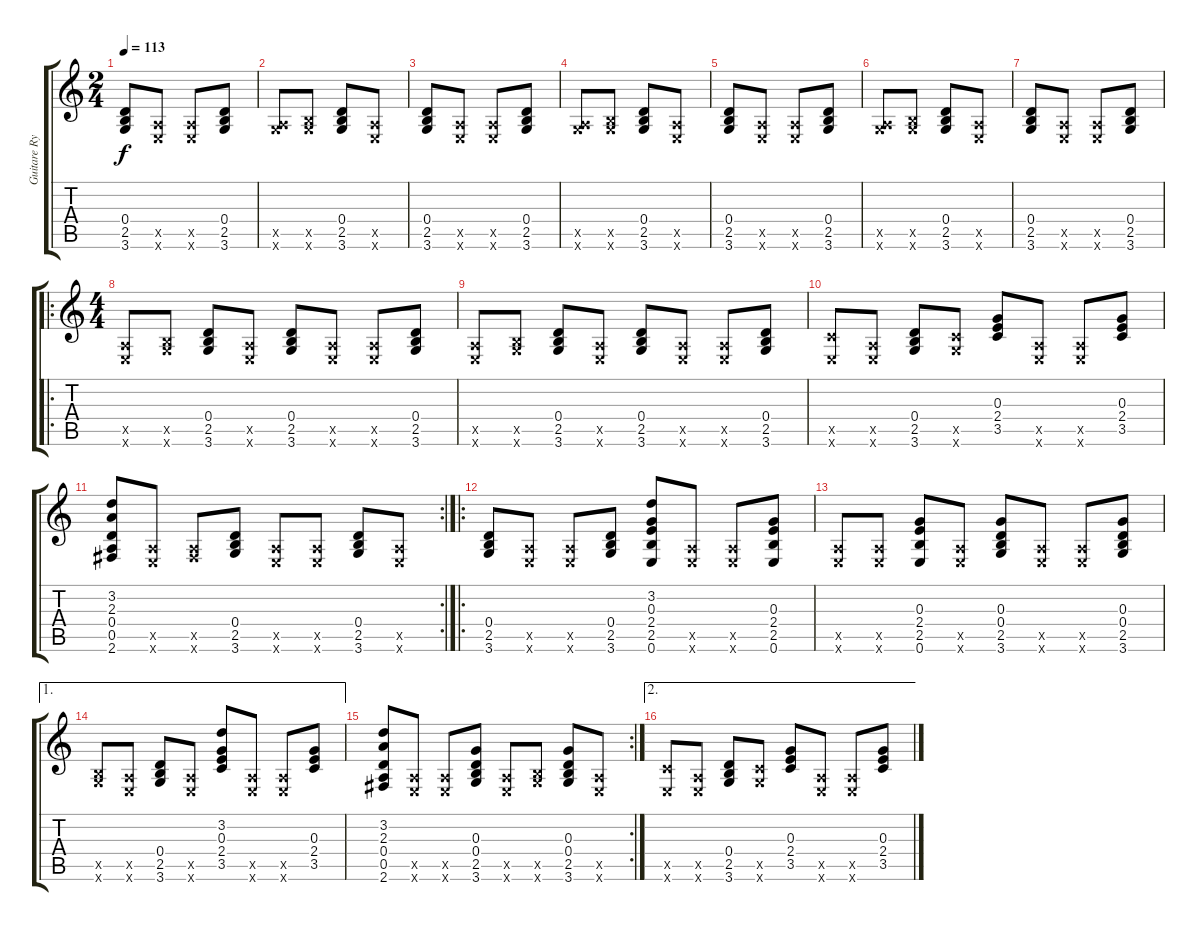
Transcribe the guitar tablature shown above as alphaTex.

\track ("Guitare Rythmique" "Guitare Ry") {instrument acousticguitarnylon}
\staff {score tabs}
\tuning (E4 B3 G3 D3 A2 E2) {hide}
\ts (2 4)
\tempo 113
\clef g2
\ks c
(0.4 2.5 3.6).8{dy f instrument acousticguitarnylon} (0.5{x} 0.6{x}).8 (0.5{x} 0.6{x}).8 (0.4 2.5 3.6).8 |
(0.5{x} 3.6{x}).8 (2.5{x} 3.6{x}).8 (0.4 2.5 3.6).8 (0.5{x} 0.6{x}).8 |
(0.4 2.5 3.6).8 (0.5{x} 0.6{x}).8 (0.5{x} 0.6{x}).8 (0.4 2.5 3.6).8 |
(0.5{x} 3.6{x}).8 (2.5{x} 3.6{x}).8 (0.4 2.5 3.6).8 (0.5{x} 0.6{x}).8 |
(0.4 2.5 3.6).8 (0.5{x} 0.6{x}).8 (0.5{x} 0.6{x}).8 (0.4 2.5 3.6).8 |
(0.5{x} 3.6{x}).8 (2.5{x} 3.6{x}).8 (0.4 2.5 3.6).8 (0.5{x} 0.6{x}).8 |
(0.4 2.5 3.6).8 (0.5{x} 0.6{x}).8 (0.5{x} 0.6{x}).8 (0.4 2.5 3.6).8 |
\ro
\ts (4 4)
(0.5{x} 0.6{x}).8 (2.5{x} 3.6{x}).8 (0.4 2.5 3.6).8 (0.5{x} 0.6{x}).8 (0.4 2.5 3.6).8 (0.5{x} 0.6{x}).8 (0.5{x} 0.6{x}).8 (0.4 2.5 3.6).8 |
(0.5{x} 0.6{x}).8 (2.5{x} 3.6{x}).8 (0.4 2.5 3.6).8 (0.5{x} 0.6{x}).8 (0.4 2.5 3.6).8 (0.5{x} 0.6{x}).8 (0.5{x} 0.6{x}).8 (0.4 2.5 3.6).8 |
(3.5{x} 0.6{x}).8 (0.5{x} 0.6{x}).8 (0.4 2.5 3.6).8 (3.5{x} 3.6{x}).8 (0.3 2.4 3.5).8 (0.5{x} 0.6{x}).8 (0.5{x} 0.6{x}).8 (0.3 2.4 3.5).8 |
\rc 2
(3.2 2.3 0.4 0.5 2.6).8 (0.5{x} 0.6{x}).8 (0.5{x} 2.6{x}).8 (0.4 2.5 3.6).8 (0.5{x} 0.6{x}).8 (0.5{x} 0.6{x}).8 (0.4 2.5 3.6).8 (0.5{x} 0.6{x}).8 |
\ro
(0.4 2.5 3.6).8 (0.5{x} 0.6{x}).8 (0.5{x} 0.6{x}).8 (0.4 2.5 3.6).8 (3.2 0.3 2.4 2.5 0.6).8 (0.5{x} 0.6{x}).8 (0.5{x} 0.6{x}).8 (0.3 2.4 2.5 0.6).8 |
(0.5{x} 0.6{x}).8 (0.5{x} 0.6{x}).8 (0.3 2.4 2.5 0.6).8 (0.5{x} 0.6{x}).8 (0.3 0.4 2.5 3.6).8 (0.5{x} 0.6{x}).8 (0.5{x} 0.6{x}).8 (0.3 0.4 2.5 3.6).8 |
\ae 1
(2.5{x} 3.6{x}).8 (0.5{x} 0.6{x}).8 (0.4 2.5 3.6).8 (0.5{x} 0.6{x}).8 (3.2 0.3 2.4 3.5).8 (0.5{x} 0.6{x}).8 (0.5{x} 0.6{x}).8 (0.3 2.4 3.5).8 |
\rc 2
(3.2 2.3 0.4 0.5 2.6).8 (0.5{x} 0.6{x}).8 (0.5{x} 0.6{x}).8 (0.3 0.4 2.5 3.6).8 (0.5{x} 0.6{x}).8 (2.5{x} 3.6{x}).8 (0.3 0.4 2.5 3.6).8 (0.5{x} 0.6{x}).8 |
\ae 2
(3.5{x} 0.6{x}).8 (0.5{x} 0.6{x}).8 (0.4 2.5 3.6).8 (3.5{x} 3.6{x}).8 (0.3 2.4 3.5).8 (0.5{x} 0.6{x}).8 (0.5{x} 0.6{x}).8 (0.3 2.4 3.5).8
